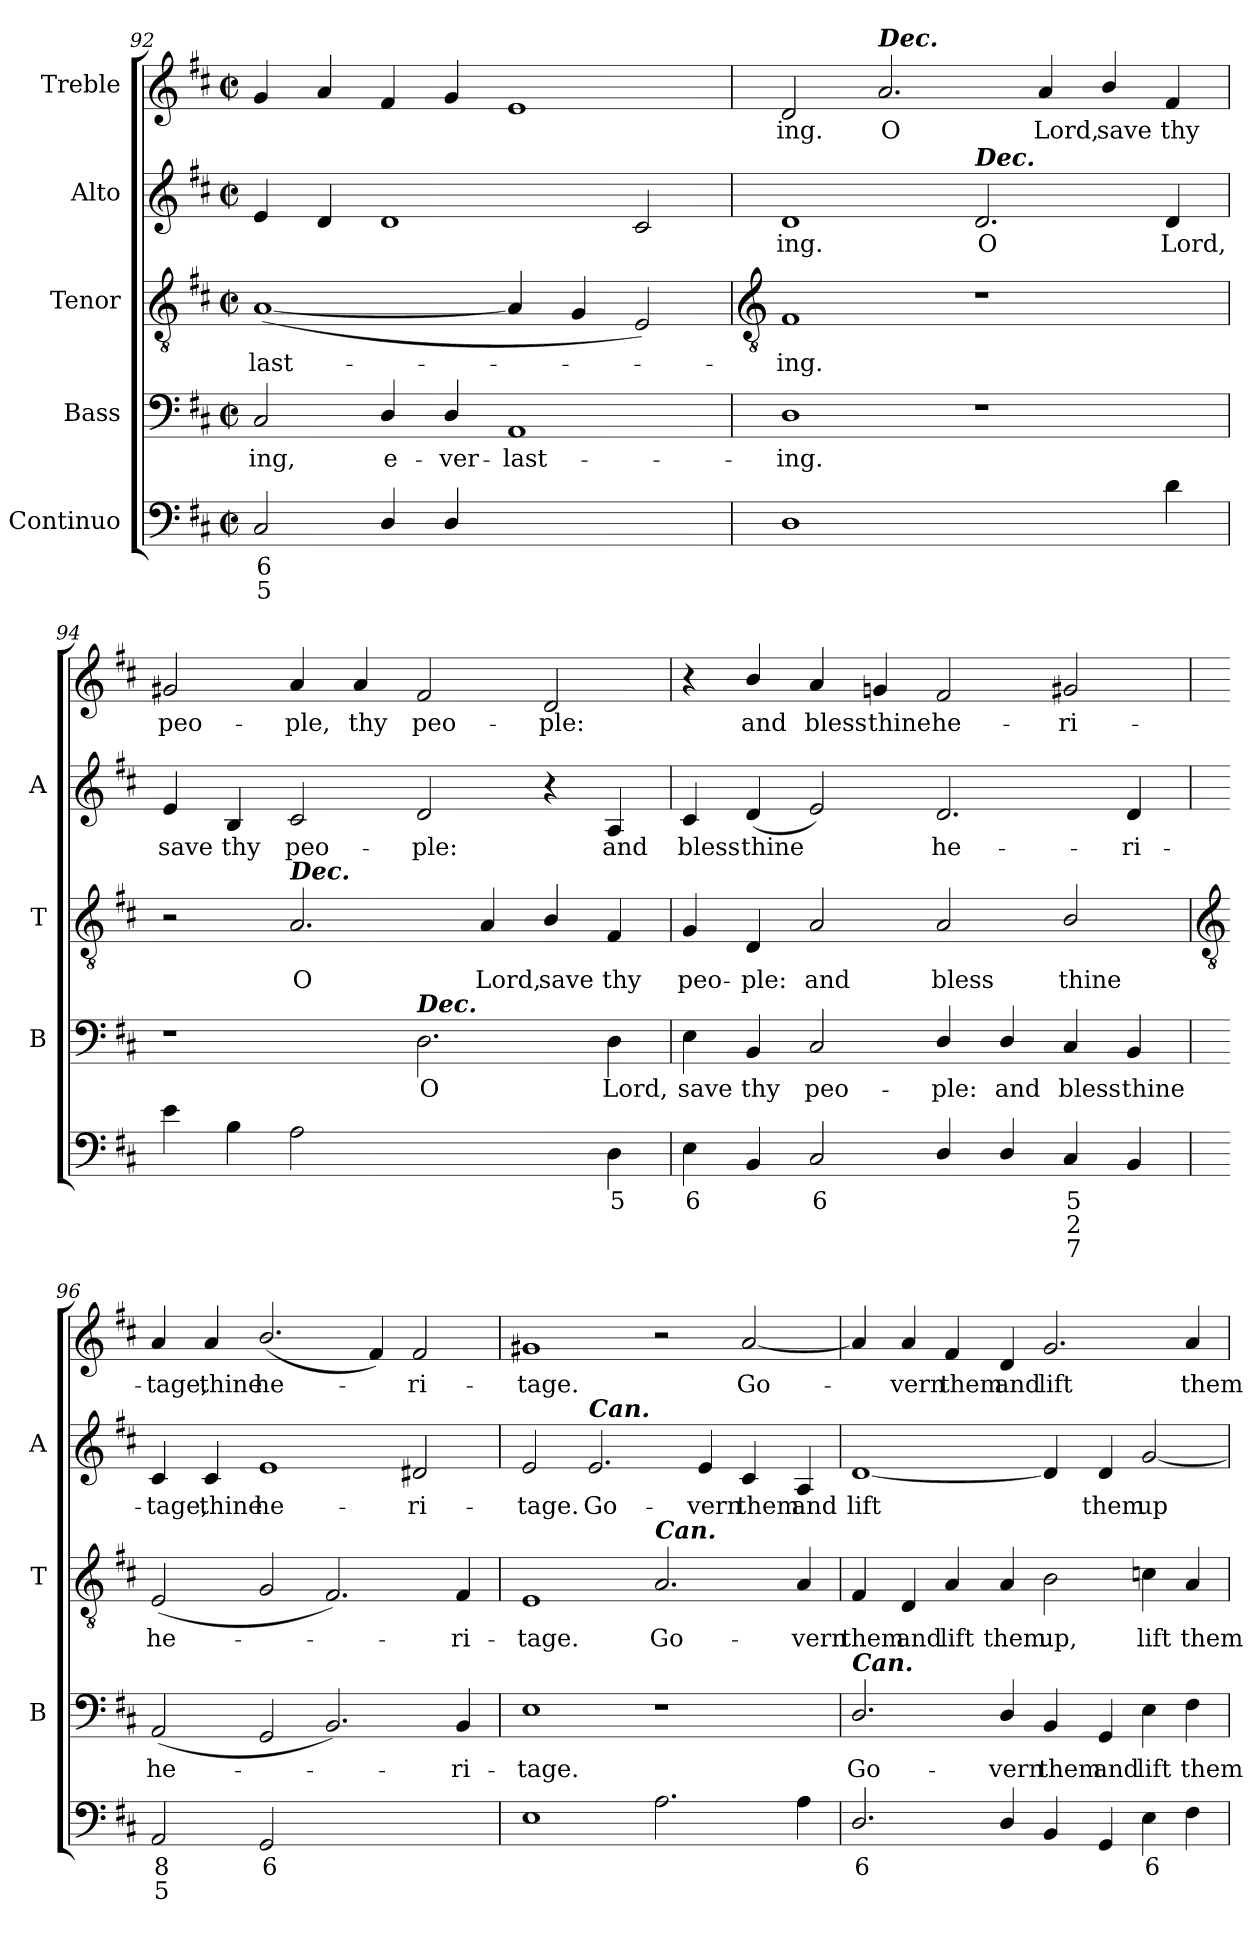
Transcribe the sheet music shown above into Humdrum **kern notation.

**kern	**text	**text	**text	**kern	**text	**kern	**text	**kern	**text	**kern	**text
*part5	*part5	*part5	*part5	*part4	*part4	*part3	*part3	*part2	*part2	*part1	*part1
*staff5	*staff5	*staff5	*staff5	*staff4	*staff4	*staff3	*staff3	*staff2	*staff2	*staff1	*staff1
*I"Continuo	*	*	*	*I"Bass	*	*I"Tenor	*	*I"Alto	*	*I"Treble	*
*	*	*	*	*I'B	*	*I'T	*	*I'A	*	*	*
*clefF4	*	*	*	*clefF4	*	*clefGv2	*	*clefG2	*	*clefG2	*
*k[f#c#]	*	*	*	*k[f#c#]	*	*k[f#c#]	*	*k[f#c#]	*	*k[f#c#]	*
*D:	*	*	*	*D:	*	*D:	*	*D:	*	*D:	*
*M4/2	*	*	*	*M4/2	*	*M4/2	*	*M4/2	*	*M4/2	*
*met(c|)	*	*	*	*met(c|)	*	*met(c|)	*	*met(c|)	*	*met(c|)	*
=92	=92	=92	=92	=92	=92	=92	=92	=92	=92	=92	=92
!	!LO:LY:b	!LO:LY:b	!	!	!LO:LY:b	!	!LO:LY:b	!	!	!	!
2C#	6	5	.	2C#	-ing,	(<[1A	-last-	4e	.	4g	.
.	.	.	.	.	.	.	.	4d	.	4a	.
!	!	!	!	!	!LO:LY:b	!	!	!	!	!	!
4D/	.	.	.	4D/	e-	.	.	1d	.	4f#	.
!	!	!	!	!	!LO:LY:b	!	!	!	!	!	!
4D/	.	.	.	4D/	-ver-	.	.	.	.	4g	.
!	!LO:LY:b	!	!	!	!LO:LY:b	!	!	!	!	!	!
[2AAyy	4	.	.	1AA	-last-	4A]	.	.	.	1e	.
.	.	.	.	.	.	4G	.	.	.	.	.
!	!LO:LY:b	!	!	!	!	!	!	!	!	!	!
2AAyy]	3	.	.	.	.	2E)	.	2c#	.	.	.
!!LO:LB:g=z
=93	=93	=93	=93	=93	=93	=93	=93	=93	=93	=93	=93
*	*	*	*	*	*	*clefGv2	*	*	*	*	*
!	!	!	!	!	!LO:LY:b	!	!LO:LY:b	!	!LO:LY:b	!	!LO:LY:b
1D	.	.	.	1D	-ing.	1F#	ing.	1d	ing.	2d	ing.
!	!	!	!	!	!	!	!	!	!	!LO:TX:a:Bi:t=Dec.	!
!	!	!	!	!	!	!	!	!	!	!	!LO:LY:b
.	.	.	.	.	.	.	.	.	.	2.a	O
!	!	!	!	!	!	!	!	!LO:TX:a:Bi:t=Dec.	!	!	!
!	!LO:LY:b	!	!	!	!	!	!	!	!LO:LY:b	!	!
[2dyy	5	.	.	1r	.	1r	.	2.d	O	.	.
!	!	!	!	!	!	!	!	!	!	!	!LO:LY:b
.	.	.	.	.	.	.	.	.	.	4a	Lord,
!	!LO:LY:b	!	!	!	!	!	!	!	!	!	!LO:LY:b
4dyy]	6	.	.	.	.	.	.	.	.	4b/	save
!	!	!	!	!	!	!	!	!	!LO:LY:b	!	!LO:LY:b
4d	.	.	.	.	.	.	.	4d	Lord,	4f#	thy
=94	=94	=94	=94	=94	=94	=94	=94	=94	=94	=94	=94
!	!	!	!	!	!	!	!	!	!LO:LY:b	!	!LO:LY:b
4e	.	.	.	1r	.	2r	.	4e	save	2g#X	peo-
!	!	!	!	!	!	!	!	!	!LO:LY:b	!	!
4B	.	.	.	.	.	.	.	4B	thy	.	.
!	!	!	!	!	!	!LO:TX:a:Bi:t=Dec.	!	!	!	!	!
!	!	!	!	!	!	!	!LO:LY:b	!	!LO:LY:b	!	!LO:LY:b
2A	.	.	.	.	.	2.A	O	2c#	peo-	4a	-ple,
!	!	!	!	!	!	!	!	!	!	!	!LO:LY:b
.	.	.	.	.	.	.	.	.	.	4a	thy
!	!	!	!	!LO:TX:a:Bi:t=Dec.	!	!	!	!	!	!	!
!	!LO:LY:b	!	!	!	!LO:LY:b	!	!	!	!LO:LY:b	!	!LO:LY:b
[2Dyy	5	.	.	2.D	O	.	.	2d	-ple:	2f#	peo-
!	!	!	!	!	!	!	!LO:LY:b	!	!	!	!
.	.	.	.	.	.	4A	Lord,	.	.	.	.
!	!LO:LY:b	!	!	!	!	!	!LO:LY:b	!	!	!	!LO:LY:b
4Dyy]	6	.	.	.	.	4B/	save	4r	.	2d	-ple:
!	!LO:LY:b	!	!	!	!LO:LY:b	!	!LO:LY:b	!	!LO:LY:b	!	!
4D	5	.	.	4D	Lord,	4F#	thy	4A	and	.	.
=95	=95	=95	=95	=95	=95	=95	=95	=95	=95	=95	=95
!	!LO:LY:b	!	!	!	!LO:LY:b	!	!LO:LY:b	!	!LO:LY:b	!	!
4E	6	.	.	4E	save	4G	peo-	4c#	bless	4r	.
!	!	!	!	!	!LO:LY:b	!	!LO:LY:b	!	!LO:LY:b	!	!LO:LY:b
4BB	.	.	.	4BB	thy	4D	-ple:	(<4d	thine	4b/	and
!	!LO:LY:b	!	!	!	!LO:LY:b	!	!LO:LY:b	!	!	!	!LO:LY:b
2C#	6	.	.	2C#	peo-	2A	and	2e)	.	4a	bless
!	!	!	!	!	!	!	!	!	!	!	!LO:LY:b
.	.	.	.	.	.	.	.	.	.	4gn	thine
!	!	!	!	!	!LO:LY:b	!	!LO:LY:b	!	!LO:LY:b	!	!LO:LY:b
4D/	.	.	.	4D/	-ple:	2A	bless	2.d	he-	2f#	he-
!	!	!	!	!	!LO:LY:b	!	!	!	!	!	!
4D/	.	.	.	4D/	and	.	.	.	.	.	.
!	!LO:LY:b	!LO:LY:b	!LO:LY:b	!	!LO:LY:b	!	!LO:LY:b	!	!	!	!LO:LY:b
4C#	5	2	7	4C#	bless	2B/	thine	.	.	2g#X	-ri-
!	!	!	!	!	!LO:LY:b	!	!	!	!LO:LY:b	!	!
4BB	.	.	.	4BB	thine	.	.	4d	-ri-	.	.
!!LO:LB:g=z
=96	=96	=96	=96	=96	=96	=96	=96	=96	=96	=96	=96
*	*	*	*	*	*	*clefGv2	*	*	*	*	*
!	!LO:LY:b	!LO:LY:b	!	!	!LO:LY:b	!	!LO:LY:b	!	!LO:LY:b	!	!LO:LY:b
2AA	8	5	.	(<2AA	he-	(<2E	he-	4c#	-tage,	4a	-tage,
!	!	!	!	!	!	!	!	!	!LO:LY:b	!	!LO:LY:b
.	.	.	.	.	.	.	.	4c#	thine	4a	thine
!	!LO:LY:b	!	!	!	!	!	!	!	!LO:LY:b	!	!LO:LY:b
2GG	6	.	.	2GG	.	2G	.	1e	he-	(<2.b/	he-
!	!LO:LY:b	!	!	!	!	!	!	!	!	!	!
[2BByy	4	.	.	2.BB)	.	2.F#)	.	.	.	.	.
.	.	.	.	.	.	.	.	.	.	4f#)	.
!	!LO:LY:b	!	!	!	!	!	!	!	!LO:LY:b	!	!LO:LY:b
2BByy]	3	.	.	.	.	.	.	2d#X	-ri-	2f#	ri-
!	!	!	!	!	!LO:LY:b	!	!LO:LY:b	!	!	!	!
.	.	.	.	4BB	ri-	4F#	ri-	.	.	.	.
=97	=97	=97	=97	=97	=97	=97	=97	=97	=97	=97	=97
!	!	!	!	!	!LO:LY:b	!	!LO:LY:b	!	!LO:LY:b	!	!LO:LY:b
1E	.	.	.	1E	-tage.	1E	-tage.	2e	-tage.	1g#X	-tage.
!	!	!	!	!	!	!	!	!LO:TX:a:Bi:t=Can.	!	!	!
!	!	!	!	!	!	!	!	!	!LO:LY:b	!	!
.	.	.	.	.	.	.	.	2.e	Go-	.	.
!	!	!	!	!	!	!LO:TX:a:Bi:t=Can.	!	!	!	!	!
!	!	!	!	!	!	!	!LO:LY:b	!	!	!	!
2.A	.	.	.	1r	.	2.A	Go-	.	.	2r	.
!	!	!	!	!	!	!	!	!	!LO:LY:b	!	!
.	.	.	.	.	.	.	.	4e	-vern	.	.
!	!	!	!	!	!	!	!	!	!LO:LY:b	!	!LO:LY:b
.	.	.	.	.	.	.	.	4c#	them	[2a	Go-
!	!	!	!	!	!	!	!LO:LY:b	!	!LO:LY:b	!	!
4A	.	.	.	.	.	4A	-vern	4A	and	.	.
=98	=98	=98	=98	=98	=98	=98	=98	=98	=98	=98	=98
!	!	!	!	!LO:TX:a:Bi:t=Can.	!	!	!	!	!	!	!
!	!LO:LY:b	!	!	!	!LO:LY:b	!	!LO:LY:b	!	!LO:LY:b	!	!
2.D/	6	.	.	2.D/	Go-	4F#	them	[1d	lift	4a]	.
!	!	!	!	!	!	!	!LO:LY:b	!	!	!	!LO:LY:b
.	.	.	.	.	.	4D	and	.	.	4a	vern
!	!	!	!	!	!	!	!LO:LY:b	!	!	!	!LO:LY:b
.	.	.	.	.	.	4A	lift	.	.	4f#	them
!	!	!	!	!	!LO:LY:b	!	!LO:LY:b	!	!	!	!LO:LY:b
4D/	.	.	.	4D/	-vern	4A	them	.	.	4d	and
!	!	!	!	!	!LO:LY:b	!	!LO:LY:b	!	!	!	!LO:LY:b
4BB	.	.	.	4BB	them	2B	up,	4d]	.	2.g	lift
!	!	!	!	!	!LO:LY:b	!	!	!	!LO:LY:b	!	!
4GG	.	.	.	4GG	and	.	.	4d	them	.	.
!	!LO:LY:b	!	!	!	!LO:LY:b	!	!LO:LY:b	!	!LO:LY:b	!	!
4E	6	.	.	4E	lift	4cn	lift	[2g	up	.	.
!	!	!	!	!	!LO:LY:b	!	!LO:LY:b	!	!	!	!LO:LY:b
4F#	.	.	.	4F#	them	4A	them	.	.	4a	them
=	=	=	=	=	=	=	=	=	=	=	=
*-	*-	*-	*-	*-	*-	*-	*-	*-	*-	*-	*-
